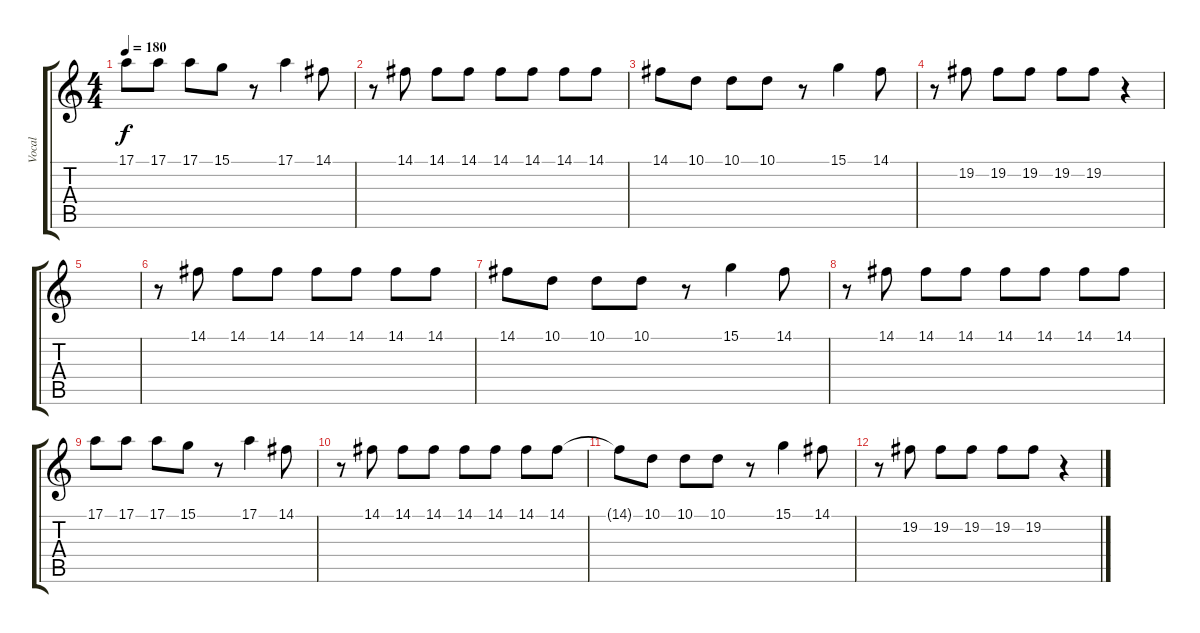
\track ("Vocal" "Vocal") {instrument synthvoice}
\staff {score tabs}
\tuning (E4 B3 G3 D3 A2 E2) {hide}
\ts (4 4)
\tempo 180
\clef g2
\ks c
17.1.8{dy f} 17.1.8 17.1.8 15.1.8 r.8 17.1.4 14.1.8 |
r.8 14.1.8 14.1.8 14.1.8 14.1.8 14.1.8 14.1.8 14.1.8 |
14.1.8 10.1.8 10.1.8 10.1.8 r.8 15.1.4 14.1.8 |
r.8 19.2.8 19.2.8 19.2.8 19.2.8 19.2.8 r.4 |
|
r.8 14.1.8 14.1.8 14.1.8 14.1.8 14.1.8 14.1.8 14.1.8 |
14.1.8 10.1.8 10.1.8 10.1.8 r.8 15.1.4 14.1.8 |
r.8 14.1.8 14.1.8 14.1.8 14.1.8 14.1.8 14.1.8 14.1.8 |
17.1.8 17.1.8 17.1.8 15.1.8 r.8 17.1.4 14.1.8 |
r.8 14.1.8 14.1.8 14.1.8 14.1.8 14.1.8 14.1.8 14.1.8 |
14.1{t}.8 10.1.8 10.1.8 10.1.8 r.8 15.1.4 14.1.8 |
r.8 19.2.8 19.2.8 19.2.8 19.2.8 19.2.8 r.4
